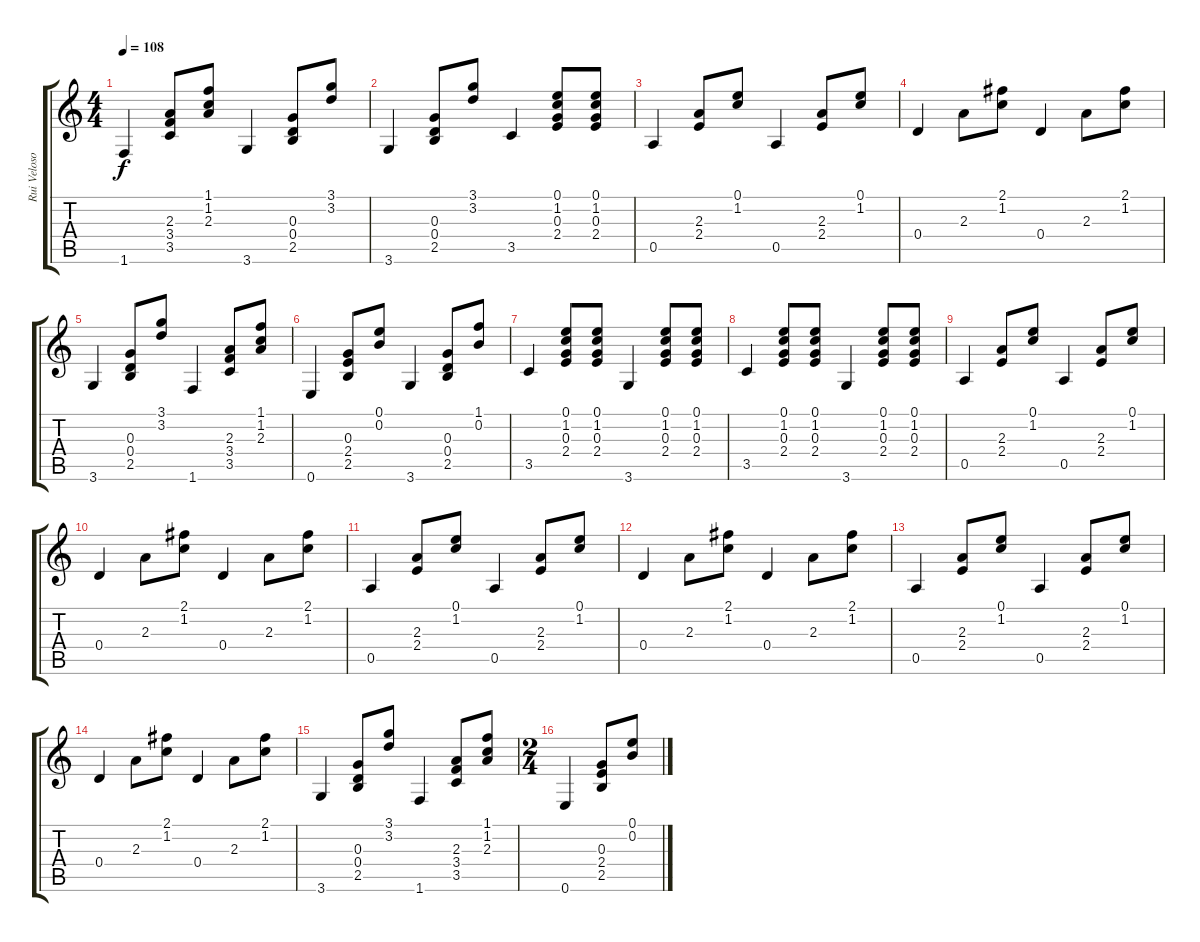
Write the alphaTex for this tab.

\track ("Rui Veloso (guitar)" "Rui Veloso") {instrument acousticguitarnylon}
\staff {score tabs}
\tuning (E4 B3 G3 D3 A2 E2) {hide}
\ts (4 4)
\tempo 108
\clef g2
\ks c
1.6.4{dy f} (2.3 3.4 3.5).8 (1.1 1.2 2.3).8 3.6.4 (0.3 0.4 2.5).8 (3.1 3.2).8 |
3.6.4 (0.3 0.4 2.5).8 (3.1 3.2).8 3.5.4 (0.1 1.2 0.3 2.4).8 (0.1 1.2 0.3 2.4).8 |
0.5.4 (2.3 2.4).8 (0.1 1.2).8 0.5.4 (2.3 2.4).8 (0.1 1.2).8 |
0.4.4 2.3.8 (2.1 1.2).8 0.4.4 2.3.8 (2.1 1.2).8 |
3.6.4 (0.3 0.4 2.5).8 (3.1 3.2).8 1.6.4 (2.3 3.4 3.5).8 (1.1 1.2 2.3).8 |
0.6.4 (0.3 2.4 2.5).8 (0.1 0.2).8 3.6.4 (0.3 0.4 2.5).8 (1.1 0.2).8 |
3.5.4 (0.1 1.2 0.3 2.4).8 (0.1 1.2 0.3 2.4).8 3.6.4 (0.1 1.2 0.3 2.4).8 (0.1 1.2 0.3 2.4).8 |
3.5.4 (0.1 1.2 0.3 2.4).8 (0.1 1.2 0.3 2.4).8 3.6.4 (0.1 1.2 0.3 2.4).8 (0.1 1.2 0.3 2.4).8 |
0.5.4 (2.3 2.4).8 (0.1 1.2).8 0.5.4 (2.3 2.4).8 (0.1 1.2).8 |
0.4.4 2.3.8 (2.1 1.2).8 0.4.4 2.3.8 (2.1 1.2).8 |
0.5.4 (2.3 2.4).8 (0.1 1.2).8 0.5.4 (2.3 2.4).8 (0.1 1.2).8 |
0.4.4 2.3.8 (2.1 1.2).8 0.4.4 2.3.8 (2.1 1.2).8 |
0.5.4 (2.3 2.4).8 (0.1 1.2).8 0.5.4 (2.3 2.4).8 (0.1 1.2).8 |
0.4.4 2.3.8 (2.1 1.2).8 0.4.4 2.3.8 (2.1 1.2).8 |
3.6.4 (0.3 0.4 2.5).8 (3.1 3.2).8 1.6.4 (2.3 3.4 3.5).8 (1.1 1.2 2.3).8 |
\ts (2 4)
0.6.4 (0.3 2.4 2.5).8 (0.1 0.2).8
